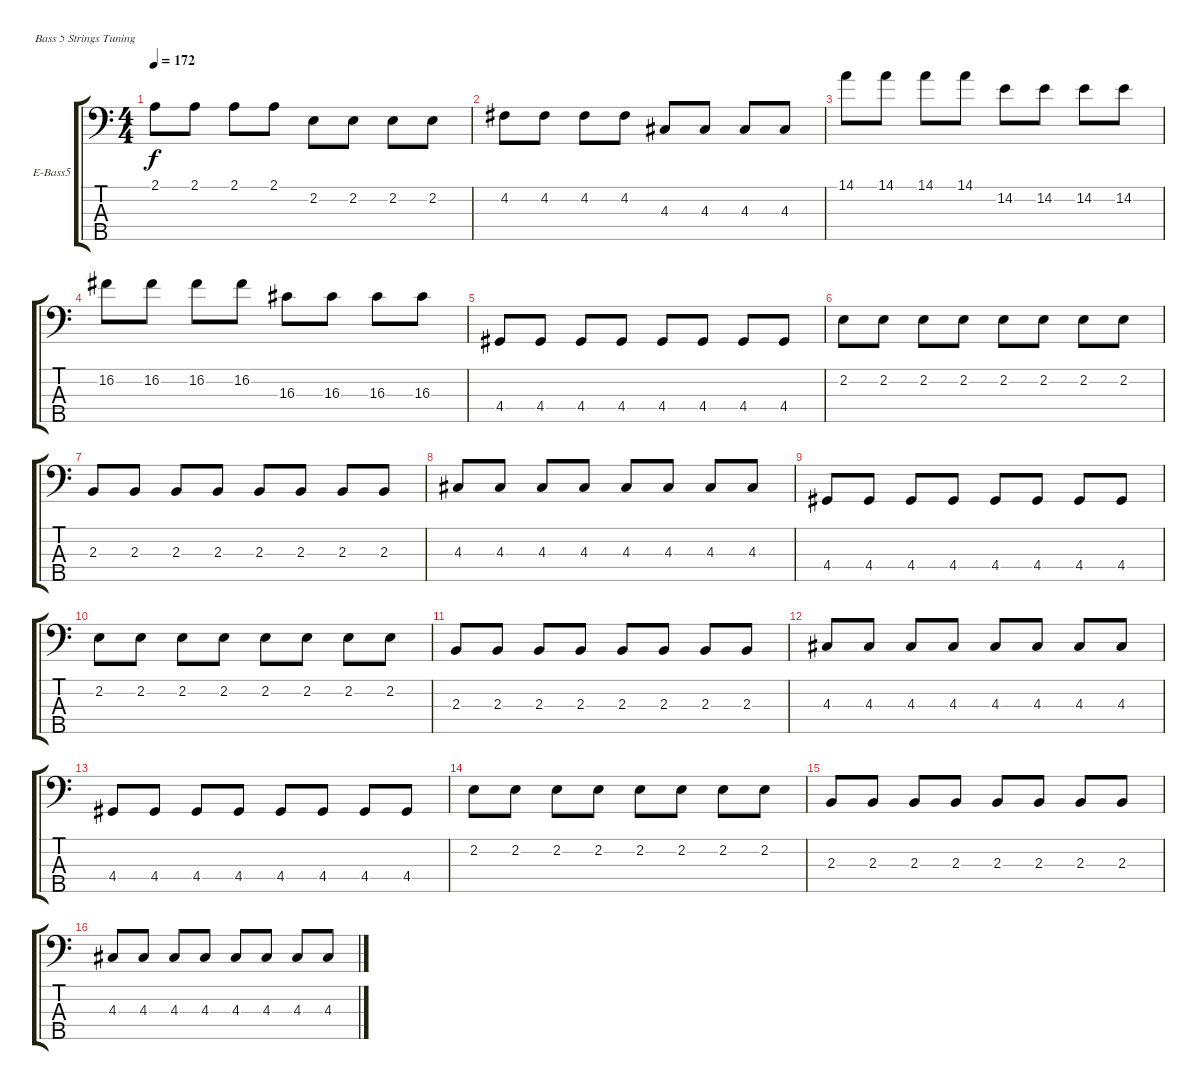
\bracketExtendMode groupsimilarinstruments
\firstSystemTrackNameOrientation horizontal
\otherSystemsTrackNameOrientation horizontal
\track ("Marc Elliard" "E-Bass5") {instrument electricbassfinger}
\staff {score tabs}
\tuning (G2 D2 A1 E1 B0)
\ts (4 4)
\tempo 172
\clef f4
\ks c
2.1.8{dy f} 2.1.8 2.1.8 2.1.8 2.2.8 2.2.8 2.2.8 2.2.8 |
4.2.8 4.2.8 4.2.8 4.2.8 4.3.8 4.3.8 4.3.8 4.3.8 |
14.1.8 14.1.8 14.1.8 14.1.8 14.2.8 14.2.8 14.2.8 14.2.8 |
16.2.8 16.2.8 16.2.8 16.2.8 16.3.8 16.3.8 16.3.8 16.3.8 |
4.4.8 4.4.8 4.4.8 4.4.8 4.4.8 4.4.8 4.4.8 4.4.8 |
2.2.8 2.2.8 2.2.8 2.2.8 2.2.8 2.2.8 2.2.8 2.2.8 |
2.3.8 2.3.8 2.3.8 2.3.8 2.3.8 2.3.8 2.3.8 2.3.8 |
4.3.8 4.3.8 4.3.8 4.3.8 4.3.8 4.3.8 4.3.8 4.3.8 |
4.4.8 4.4.8 4.4.8 4.4.8 4.4.8 4.4.8 4.4.8 4.4.8 |
2.2.8 2.2.8 2.2.8 2.2.8 2.2.8 2.2.8 2.2.8 2.2.8 |
2.3.8 2.3.8 2.3.8 2.3.8 2.3.8 2.3.8 2.3.8 2.3.8 |
4.3.8 4.3.8 4.3.8 4.3.8 4.3.8 4.3.8 4.3.8 4.3.8 |
4.4.8 4.4.8 4.4.8 4.4.8 4.4.8 4.4.8 4.4.8 4.4.8 |
2.2.8 2.2.8 2.2.8 2.2.8 2.2.8 2.2.8 2.2.8 2.2.8 |
2.3.8 2.3.8 2.3.8 2.3.8 2.3.8 2.3.8 2.3.8 2.3.8 |
4.3.8 4.3.8 4.3.8 4.3.8 4.3.8 4.3.8 4.3.8 4.3.8
